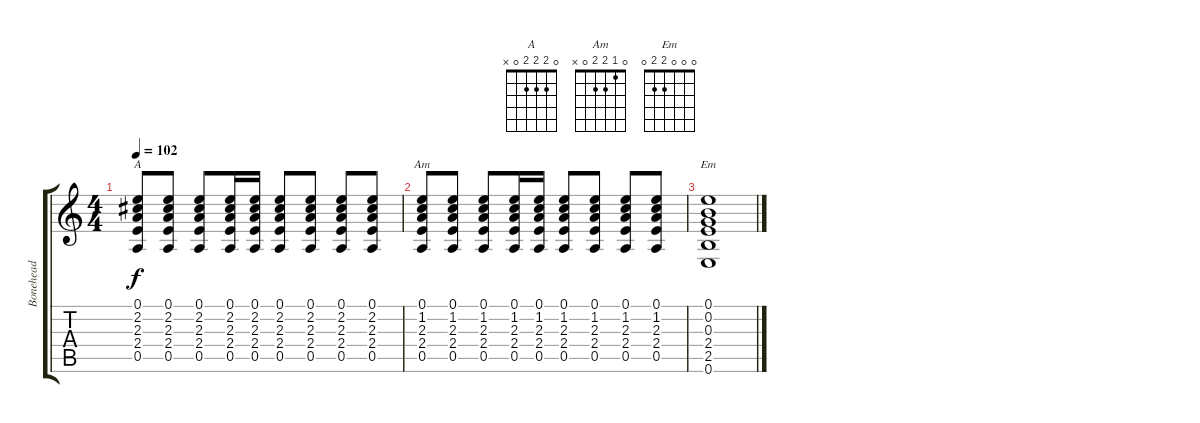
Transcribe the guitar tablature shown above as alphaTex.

\track ("Bonehead" "Bonehead") {instrument distortionguitar}
\staff {score tabs}
\tuning (E4 B3 G3 D3 A2 E2) {hide}
\chord ("A" 0 2 2 2 0 x)
\chord ("Am" 0 1 2 2 0 x)
\chord ("Em" 0 0 0 2 2 0)
\ts (4 4)
\tempo 102
\clef g2
\ks c
(0.1 2.2 2.3 2.4 0.5).8{ch "A" dy f} (0.1 2.2 2.3 2.4 0.5).8 (0.1 2.2 2.3 2.4 0.5).8 (0.1 2.2 2.3 2.4 0.5).16 (0.1 2.2 2.3 2.4 0.5).16 (0.1 2.2 2.3 2.4 0.5).8 (0.1 2.2 2.3 2.4 0.5).8 (0.1 2.2 2.3 2.4 0.5).8 (0.1 2.2 2.3 2.4 0.5).8 |
(0.1 1.2 2.3 2.4 0.5).8{ch "Am"} (0.1 1.2 2.3 2.4 0.5).8 (0.1 1.2 2.3 2.4 0.5).8 (0.1 1.2 2.3 2.4 0.5).16 (0.1 1.2 2.3 2.4 0.5).16 (0.1 1.2 2.3 2.4 0.5).8 (0.1 1.2 2.3 2.4 0.5).8 (0.1 1.2 2.3 2.4 0.5).8 (0.1 1.2 2.3 2.4 0.5).8 |
(0.1 0.2 0.3 2.4 2.5 0.6).1{ch "Em"}
